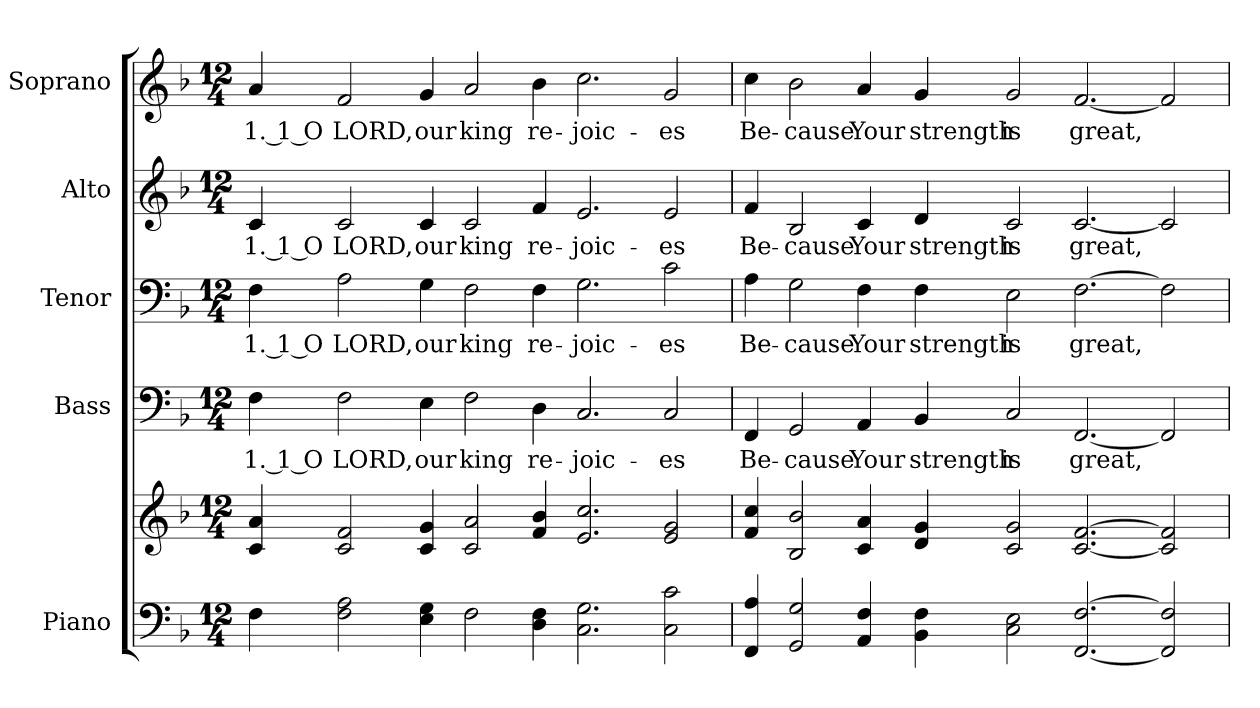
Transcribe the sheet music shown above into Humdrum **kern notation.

**kern	**kern	**kern	**text	**kern	**text	**kern	**text	**kern	**text
*part5	*part5	*part4	*part4	*part3	*part3	*part2	*part2	*part1	*part1
*staff6	*staff5	*staff4	*staff4	*staff3	*staff3	*staff2	*staff2	*staff1	*staff1
*I"Piano	*	*I"Bass	*	*I"Tenor	*	*I"Alto	*	*I"Soprano	*
*I'Pno.	*	*I'B.	*	*I'T.	*	*I'A.	*	*I'S.	*
!!LO:PB:g=z
*clefF4	*clefG2	*clefF4	*	*clefF4	*	*clefG2	*	*clefG2	*
*k[b-]	*k[b-]	*k[b-]	*	*k[b-]	*	*k[b-]	*	*k[b-]	*
*F:	*F:	*F:	*	*F:	*	*F:	*	*F:	*
*M12/4	*M12/4	*M12/4	*	*M12/4	*	*M12/4	*	*M12/4	*
*MM220	*MM220	*MM220	*	*MM220	*	*MM220	*	*MM220	*
=1	=1	=1	=1	=1	=1	=1	=1	=1	=1
!	!	!	!LO:LY:b:color=#000000	!	!	!	!	!	!
!	!	!	!	!	!LO:LY:b:color=#000000	!	!	!	!
!	!	!	!	!	!	!	!LO:LY:b:color=#000000	!	!
!	!	!	!	!	!	!	!	!	!LO:LY:b:color=#000000
4Fi\	4ci/ 4ai	4Fi\	1. 1 O	4Fi\	1. 1 O	4ci/	1. 1 O	4ai/	1. 1 O
!	!	!	!LO:LY:b:color=#000000	!	!	!	!	!	!
!	!	!	!	!	!LO:LY:b:color=#000000	!	!	!	!
!	!	!	!	!	!	!	!LO:LY:b:color=#000000	!	!
!	!	!	!	!	!	!	!	!	!LO:LY:b:color=#000000
2Fi\ 2Ai	2ci/ 2fi	2Fi\	LORD,	2Ai\	LORD,	2ci/	LORD,	2fi/	LORD,
!	!	!	!LO:LY:b:color=#000000	!	!	!	!	!	!
!	!	!	!	!	!LO:LY:b:color=#000000	!	!	!	!
!	!	!	!	!	!	!	!LO:LY:b:color=#000000	!	!
!	!	!	!	!	!	!	!	!	!LO:LY:b:color=#000000
4Ei\ 4Gi	4ci/ 4gi	4Ei\	our	4Gi\	our	4ci/	our	4gi/	our
!	!	!	!LO:LY:b:color=#000000	!	!	!	!	!	!
!	!	!	!	!	!LO:LY:b:color=#000000	!	!	!	!
!	!	!	!	!	!	!	!LO:LY:b:color=#000000	!	!
!	!	!	!	!	!	!	!	!	!LO:LY:b:color=#000000
2Fi\	2ci/ 2ai	2Fi\	king	2Fi\	king	2ci/	king	2ai/	king
!	!	!	!LO:LY:b:color=#000000	!	!	!	!	!	!
!	!	!	!	!	!LO:LY:b:color=#000000	!	!	!	!
!	!	!	!	!	!	!	!LO:LY:b:color=#000000	!	!
!	!	!	!	!	!	!	!	!	!LO:LY:b:color=#000000
4Di\ 4Fi	4fi/ 4b-i	4Di\	re-	4Fi\	re-	4fi/	re-	4b-i\	re-
!	!	!	!LO:LY:b:color=#000000	!	!	!	!	!	!
!	!	!	!	!	!LO:LY:b:color=#000000	!	!	!	!
!	!	!	!	!	!	!	!LO:LY:b:color=#000000	!	!
!	!	!	!	!	!	!	!	!	!LO:LY:b:color=#000000
2.Ci\ 2.Gi	2.ei/ 2.cci	2.Ci/	-joic-	2.Gi\	-joic-	2.ei/	-joic-	2.cci\	-joic-
!	!	!	!LO:LY:b:color=#000000	!	!	!	!	!	!
!	!	!	!	!	!LO:LY:b:color=#000000	!	!	!	!
!	!	!	!	!	!	!	!LO:LY:b:color=#000000	!	!
!	!	!	!	!	!	!	!	!	!LO:LY:b:color=#000000
2Ci\ 2ci	2ei/ 2gi	2Ci/	-es	2ci\	-es	2ei/	-es	2gi/	-es
=2	=2	=2	=2	=2	=2	=2	=2	=2	=2
!	!	!	!LO:LY:b:color=#000000	!	!	!	!	!	!
!	!	!	!	!	!LO:LY:b:color=#000000	!	!	!	!
!	!	!	!	!	!	!	!LO:LY:b:color=#000000	!	!
!	!	!	!	!	!	!	!	!	!LO:LY:b:color=#000000
4FFi/ 4Ai	4fi/ 4cci	4FFi/	Be-	4Ai\	Be-	4fi/	Be-	4cci\	Be-
!	!	!	!LO:LY:b:color=#000000	!	!	!	!	!	!
!	!	!	!	!	!LO:LY:b:color=#000000	!	!	!	!
!	!	!	!	!	!	!	!LO:LY:b:color=#000000	!	!
!	!	!	!	!	!	!	!	!	!LO:LY:b:color=#000000
2GGi/ 2Gi	2B-i/ 2b-i	2GGi/	-cause	2Gi\	-cause	2B-i/	-cause	2b-i\	-cause
!	!	!	!LO:LY:b:color=#000000	!	!	!	!	!	!
!	!	!	!	!	!LO:LY:b:color=#000000	!	!	!	!
!	!	!	!	!	!	!	!LO:LY:b:color=#000000	!	!
!	!	!	!	!	!	!	!	!	!LO:LY:b:color=#000000
4AAi/ 4Fi	4ci/ 4ai	4AAi/	Your	4Fi\	Your	4ci/	Your	4ai/	Your
!	!	!	!LO:LY:b:color=#000000	!	!	!	!	!	!
!	!	!	!	!	!LO:LY:b:color=#000000	!	!	!	!
!	!	!	!	!	!	!	!LO:LY:b:color=#000000	!	!
!	!	!	!	!	!	!	!	!	!LO:LY:b:color=#000000
4BB-i\ 4Fi	4di/ 4gi	4BB-i/	strength	4Fi\	strength	4di/	strength	4gi/	strength
!	!	!	!LO:LY:b:color=#000000	!	!	!	!	!	!
!	!	!	!	!	!LO:LY:b:color=#000000	!	!	!	!
!	!	!	!	!	!	!	!LO:LY:b:color=#000000	!	!
!	!	!	!	!	!	!	!	!	!LO:LY:b:color=#000000
2Ci\ 2Ei	2ci/ 2gi	2Ci/	is	2Ei\	is	2ci/	is	2gi/	is
!	!	!	!LO:LY:b:color=#000000	!	!	!	!	!	!
!	!	!	!	!	!LO:LY:b:color=#000000	!	!	!	!
!	!	!	!	!	!	!	!LO:LY:b:color=#000000	!	!
!	!	!	!	!	!	!	!	!	!LO:LY:b:color=#000000
[<2.FFi/ [>2.Fi	[<2.ci/ [>2.fi	[<2.FFi/	great,	[>2.Fi\	great,	[<2.ci/	great,	[<2.fi/	great,
2FFi/] 2Fi]	2ci/] 2fi]	2FFi/]	.	2Fi\]	.	2ci/]	.	2fi/]	.
=	=	=	=	=	=	=	=	=	=
*-	*-	*-	*-	*-	*-	*-	*-	*-	*-
